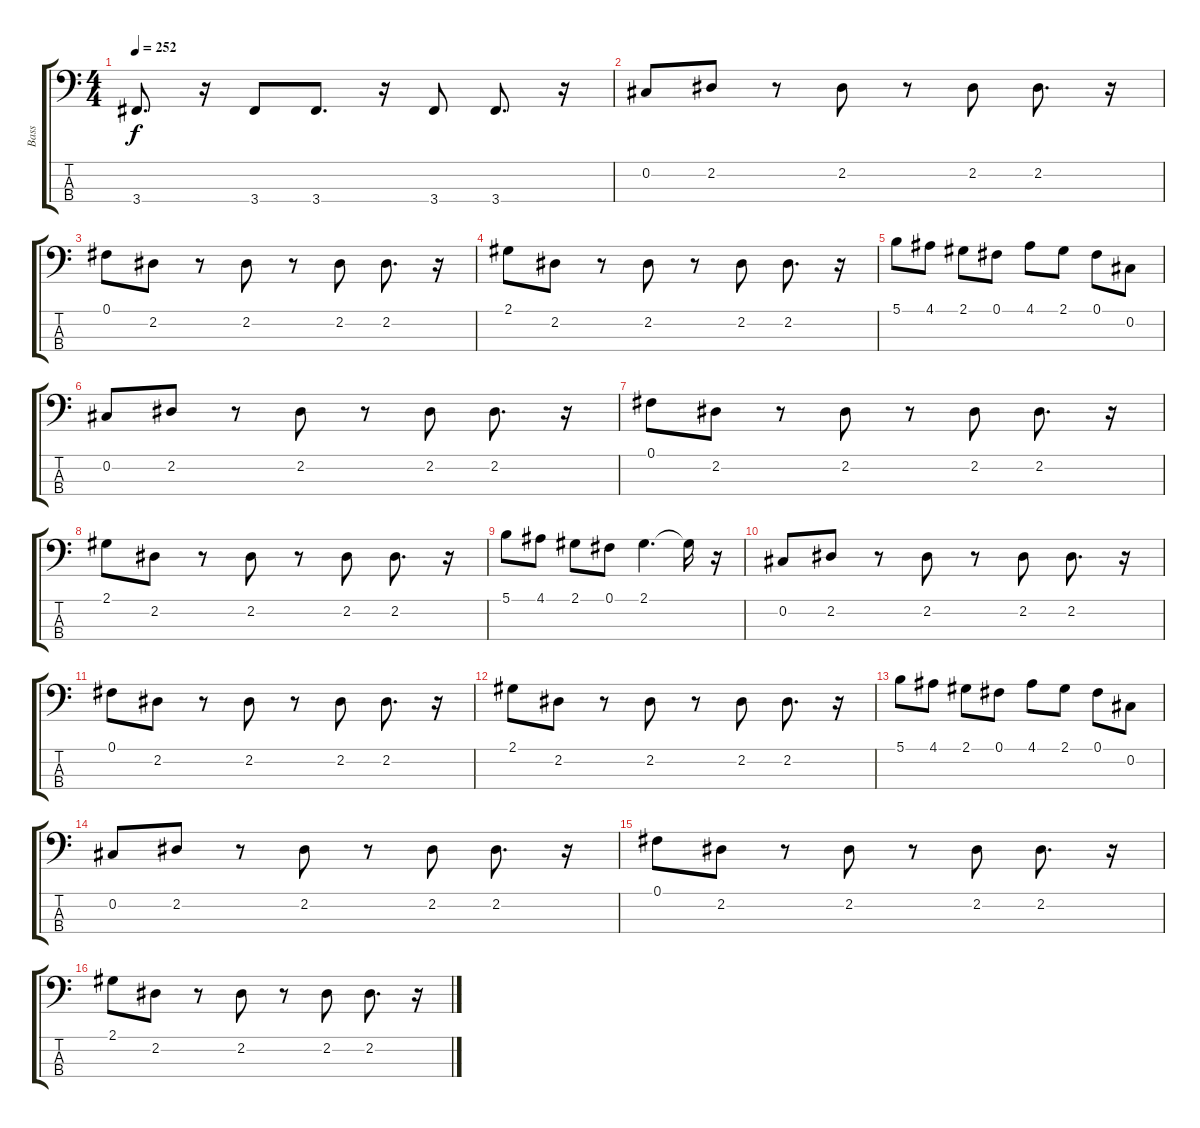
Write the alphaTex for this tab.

\track ("Bass" "Bass") {instrument electricbassfinger}
\staff {score tabs}
\tuning (Gb2 Db2 Ab1 Eb1) {hide}
\ts (4 4)
\tempo 252
\clef f4
\ks c
3.4.8{d dy f} r.16 3.4.8 3.4.8{d} r.16 3.4.8 3.4.8{d} r.16 |
0.2.8 2.2.8 r.8 2.2.8 r.8 2.2.8 2.2.8{d} r.16 |
0.1.8 2.2.8 r.8 2.2.8 r.8 2.2.8 2.2.8{d} r.16 |
2.1.8 2.2.8 r.8 2.2.8 r.8 2.2.8 2.2.8{d} r.16 |
5.1.8 4.1.8 2.1.8 0.1.8 4.1.8 2.1.8 0.1.8 0.2.8 |
0.2.8 2.2.8 r.8 2.2.8 r.8 2.2.8 2.2.8{d} r.16 |
0.1.8 2.2.8 r.8 2.2.8 r.8 2.2.8 2.2.8{d} r.16 |
2.1.8 2.2.8 r.8 2.2.8 r.8 2.2.8 2.2.8{d} r.16 |
5.1.8 4.1.8 2.1.8 0.1.8 2.1.4{d} 2.1{t}.16 r.16 |
0.2.8 2.2.8 r.8 2.2.8 r.8 2.2.8 2.2.8{d} r.16 |
0.1.8 2.2.8 r.8 2.2.8 r.8 2.2.8 2.2.8{d} r.16 |
2.1.8 2.2.8 r.8 2.2.8 r.8 2.2.8 2.2.8{d} r.16 |
5.1.8 4.1.8 2.1.8 0.1.8 4.1.8 2.1.8 0.1.8 0.2.8 |
0.2.8 2.2.8 r.8 2.2.8 r.8 2.2.8 2.2.8{d} r.16 |
0.1.8 2.2.8 r.8 2.2.8 r.8 2.2.8 2.2.8{d} r.16 |
2.1.8 2.2.8 r.8 2.2.8 r.8 2.2.8 2.2.8{d} r.16
